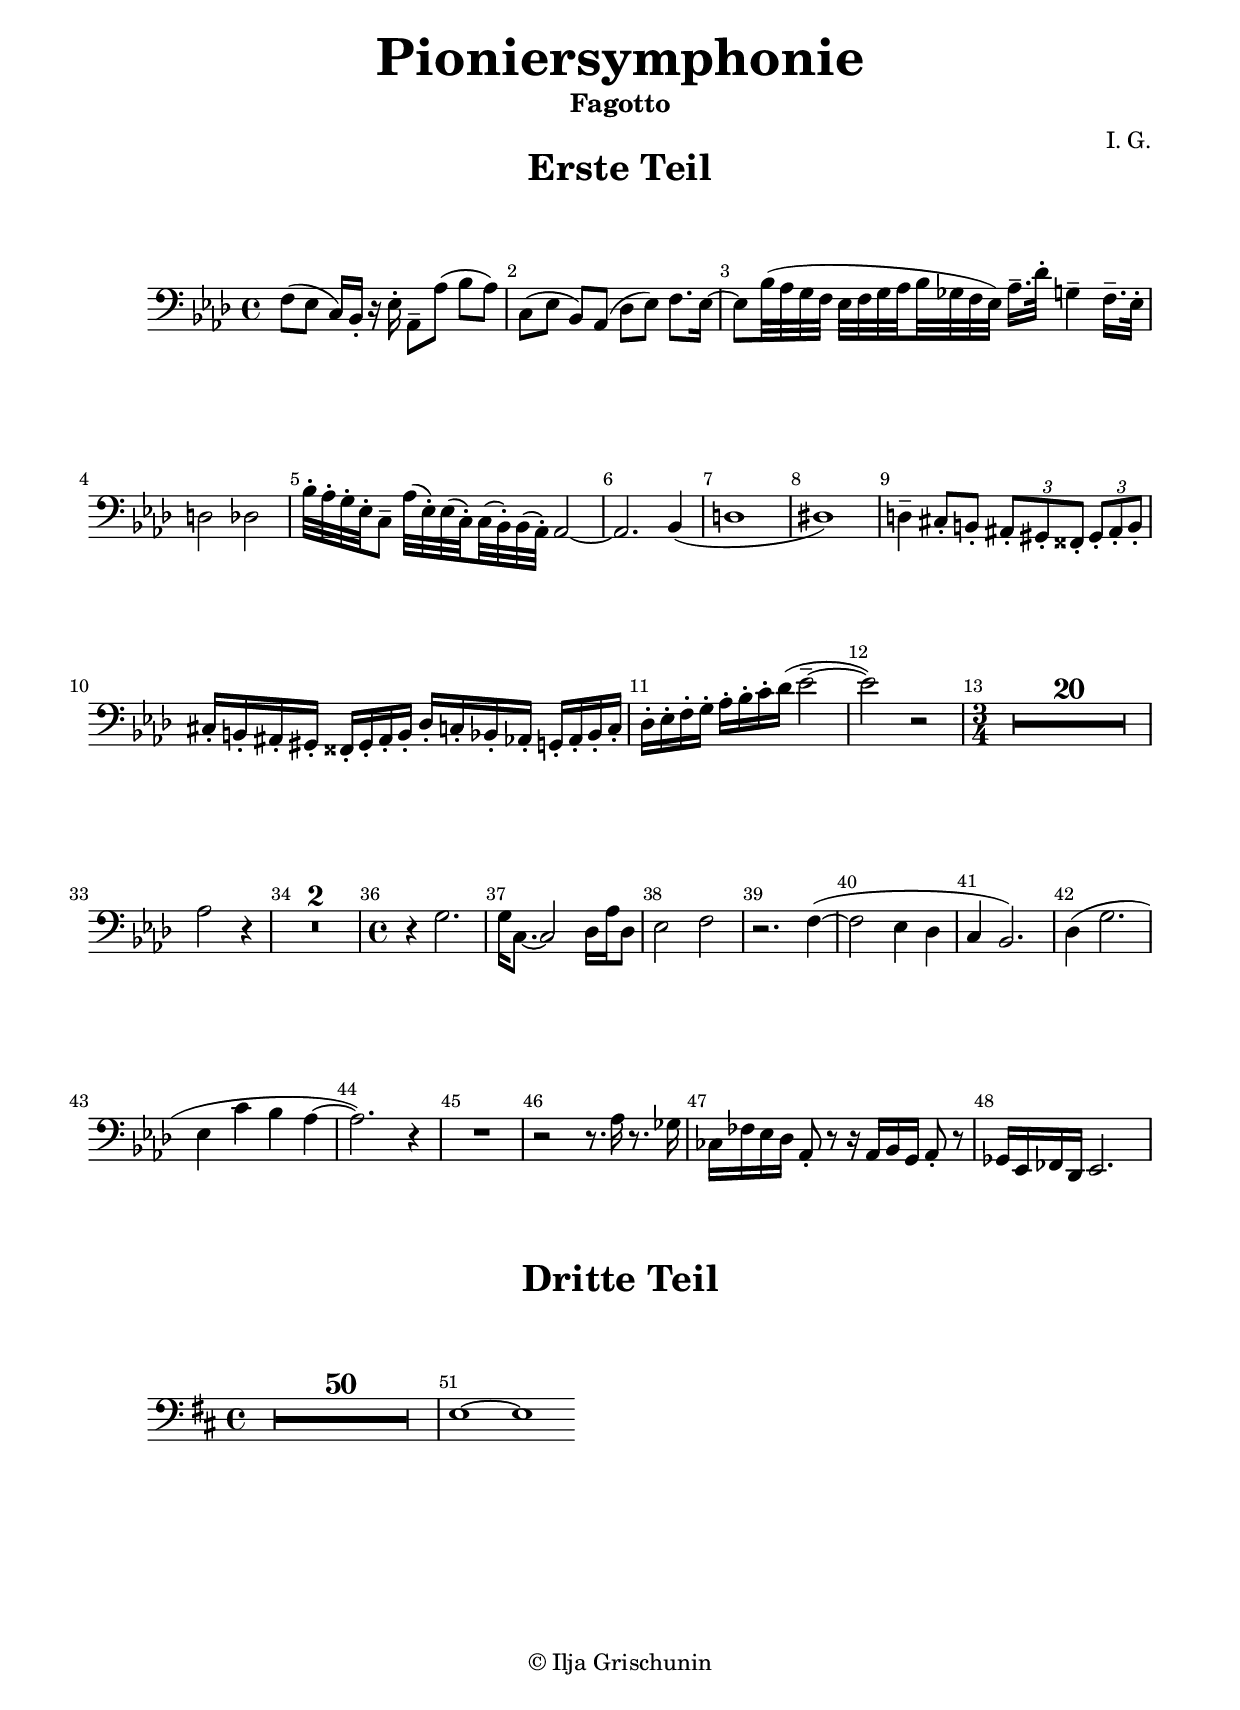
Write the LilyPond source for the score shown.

\version "2.19.15"

\language "deutsch"

%\header {
%  title = "Pioniersymphonie"
%  subtitle = "Fagotto"
%  meter = "Grave"
%  composer = "I. G."
%  tagline = \markup {\char ##x00A9 "Ilja Grischunin"}
%}

#(ly:set-option 'relative-includes #t)

\paper {
  %#(set-paper-size "a4")
  top-system-spacing.basic-distance = #15
  top-markup-spacing.basic-distance = #5
  markup-system-spacing.basic-distance = #15
  system-system-spacing.basic-distance = #20
  last-bottom-spacing.basic-distance = #15
  left-margin = 15
  right-margin = 15
  %two-sided = ##t
  %inner-margin = 25
  %outer-margin = 15
}

\layout {
  indent = 10
  \context {
    \Score
    \override BarNumber.break-visibility = ##(#f #t #t)
    %\remove "Bar_number_engraver"
  }
}

\version "2.19.15"

\language "deutsch"

fagottoMusic = \relative {
  \key as \major
  \time 4/4
  \set beamExceptions = #'()
  \set baseMoment = #(ly:make-moment 1/4)
  \set beatStructure = #'(1 1 1 1)
  \clef bass
  \compressFullBarRests
  f8( es c16) b-. r es-. as,8-- as'( b as)
  c,( es b) as( des es) f8. es16~
  \set subdivideBeams = ##t
  \set baseMoment = #(ly:make-moment 1/8)
  \set beatStructure = #'(2 2 2 2)
  es8 b'32(as g f es f g as b ges f es) as16.-- des32-. g,4-- f16.-- es32-.
  d2 des
  b'32-. as-. g-. es-. c8-- as'32( es-.) es( c-.) c( b-.) b( as-.) as2~
  as2. b4_( d1 dis)
  d4-- cis8-. h-. \tuplet 3/2 4 {ais8-. gis-. fisis-. gis-. ais-. h-.}
  \set subdivideBeams = ##f
  cis16-. h-. ais-. gis-. fisis-. gis-. ais-. h-.
  des-. c-. b-. as-. g-. as-. b-. c-.
  des-. es-.f-.g-. as-. b-. c-. des( es2--~ es) r
  \time 3/4
  R2.*20 as,2 r4 R2.*2
  \time 4/4
  r4 g2. g16 c,8.~ c2 des16 as' des,8 es2 f r2. f4~( f2 es4 des c b2.)
  des4( g2. es4 c' b as~ as2.) r4 R1 r2 r8. as16 r8. ges16
  ces, fes es des as8-. r r16 as b g as8-. r ges16 es fes des es2.
}

fagottoMusicDrei = \relative {
  \key h \minor
  \time 4/4
  \set beamExceptions = #'()
  \set baseMoment = #(ly:make-moment 1/4)
  \set beatStructure = #'(1 1 1 1)
  \clef bass
  \compressFullBarRests
  \override MultiMeasureRest.expand-limit = #2
  R1*50
  \cadenzaOn
  e1~ e  s4. s16
  \cadenzaOff
}

fagottoMusicVier = \relative {
  \key as \major
  \time 3/4
  \set beamExceptions = #'()
  \set baseMoment = #(ly:make-moment 1/4)
  \set beatStructure = #'(1 1 1 1)
  \clef bass
  \compressFullBarRests
}


\book {
  \paper {
    print-all-headers = ##t
  }
  \header {
    title = \markup {\fontsize #3 "Pioniersymphonie"}
    subtitle = "Fagotto"
    %meter = "Grave"
    composer = "I. G."
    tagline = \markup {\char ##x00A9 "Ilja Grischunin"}
  }
  %%%%%%%%%%%%%%%%%%%%%%%%%% ERsTE TEIL %%%%%%%%%%%%%%%%%%%%%%%%%%
  \score {
    \new Staff
    \fagottoMusic
    \header {
      title = "Erste Teil"
      subtitle = ##f
      composer = ##f
      %breakbefore = ##t
    }
  }

  %%%%%%%%%%%%%%%%%%%%%%%%%% DRITTE TEIL %%%%%%%%%%%%%%%%%%%%%%%%%%
  \score {
    \new Staff
    \fagottoMusicDrei
    \header {
      title = "Dritte Teil"
      subtitle = ##f
      composer = ##f
    }
  }

  %%%%%%%%%%%%%%%%%%%%%%%%%% VIERTE TEIL %%%%%%%%%%%%%%%%%%%%%%%%%%
  \score {
    \new Staff
    \fagottoMusicVier
    \header {
      title = "Vierte Teil"
      subtitle = ##f
      composer = ##f
      %breakbefore = ##t
    }
  }
}